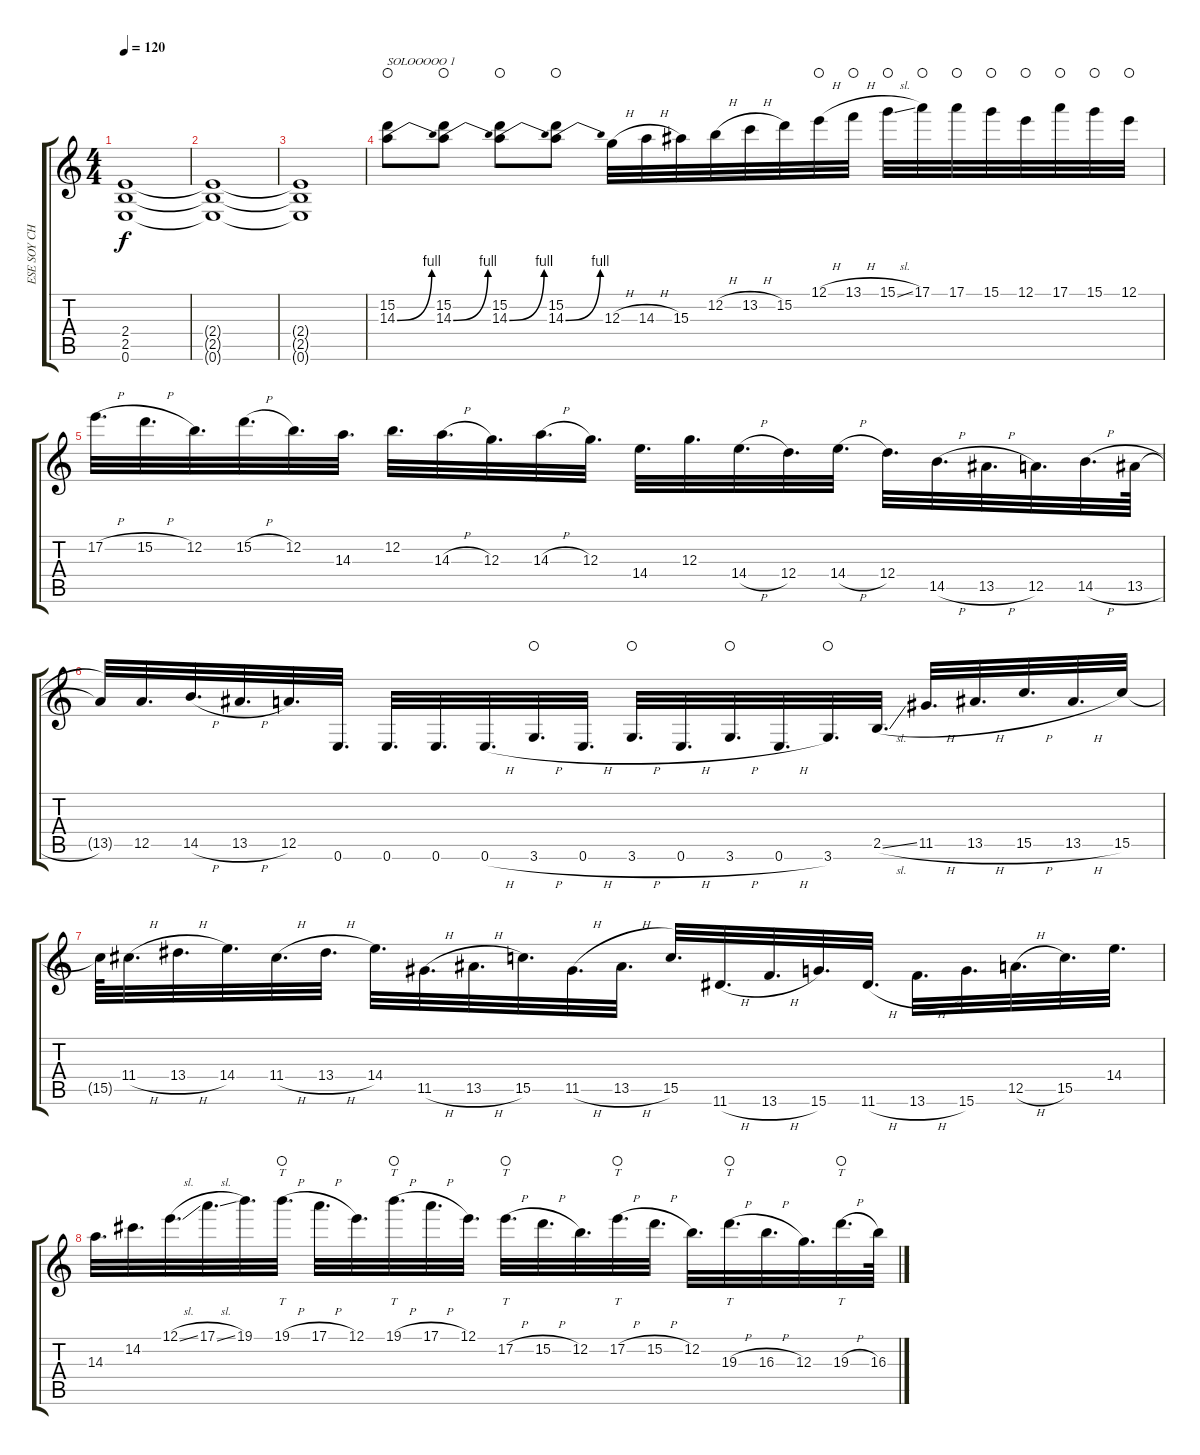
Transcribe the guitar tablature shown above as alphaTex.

\track ("ESE SOY CHOO" "ESE SOY CH") {instrument distortionguitar}
\staff {score tabs}
\tuning (E4 B3 G3 D3 A2 E2) {hide}
\ts (4 4)
\tempo 120
\clef g2
\ks c
(2.4 2.5 0.6).1{dy f} |
(2.4{t} 2.5{t} 0.6{t}).1 |
(2.4{t} 2.5{t} 0.6{t}).1 |
(15.2 14.3{be (bend 0 0 60 4)}).8{txt "SOLOOOOO 1" waho} (15.2 14.3{be (bend 0 0 60 4)}).8{waho} (15.2 14.3{be (bend 0 0 60 4)}).8{waho} (15.2 14.3{be (bend 0 0 60 4)}).8{waho} 12.3{h}.32 14.3{h}.32 15.3.32 12.2{h}.32 13.2{h}.32 15.2.32 12.1{h}.32{waho} 13.1{h}.32{waho} 15.1{sl}.32{waho} 17.1.32{waho} 17.1.32{waho} 15.1.32{waho} 12.1.32{waho} 17.1.32{waho} 15.1.32{waho} 12.1.32{waho} |
17.2{h}.32{d} 15.2{h}.32{d} 12.2.32{d} 15.2{h}.32{d} 12.2.32{d} 14.3.32{d} 12.2.32{d} 14.3{h}.32{d} 12.3.32{d} 14.3{h}.32{d} 12.3.32{d} 14.4.32{d} 12.3.32{d} 14.4{h}.32{d} 12.4.32{d} 14.4{h}.32{d} 12.4.32{d} 14.5{h}.32{d} 13.5{h}.32{d} 12.5.32{d} 14.5{h}.32{d} 13.5{h}.64 |
13.5{t}.32 12.5.32{d} 14.5{h}.32{d} 13.5{h}.32{d} 12.5.32{d} 0.6.32{d} 0.6.32{d} 0.6.32{d} 0.6{h}.32{d} 3.6{h}.32{d waho} 0.6{h}.32{d} 3.6{h}.32{d waho} 0.6{h}.32{d} 3.6{h}.32{d waho} 0.6{h}.32{d} 3.6.32{d waho} 2.5{sl}.32{d} 11.5{h}.32{d} 13.5{h}.32{d} 15.5{h}.32{d} 13.5{h}.32{d} 15.5.32 |
15.5{t}.64 11.4{h}.32{d} 13.4{h}.32{d} 14.4.32{d} 11.4{h}.32{d} 13.4{h}.32{d} 14.4.32{d} 11.5{h}.32{d} 13.5{h}.32{d} 15.5.32{d} 11.5{h}.32{d} 13.5{h}.32{d} 15.5.32{d} 11.6{h}.32{d} 13.6{h}.32{d} 15.6.32{d} 11.6{h}.32{d} 13.6{h}.32{d} 15.6.32{d} 12.5{h}.32{d} 15.5.32{d} 14.4.32{d} |
14.3.32{d} 14.2.32{d} 12.1{sl}.32{d} 17.1{sl}.32{d} 19.1.32{d} 19.1{h}.32{tt d waho} 17.1{h}.32{d} 12.1.32{d} 19.1{h}.32{tt d waho} 17.1{h}.32{d} 12.1.32{d} 17.2{h}.32{tt d waho} 15.2{h}.32{d} 12.2.32{d} 17.2{h}.32{tt d waho} 15.2{h}.32{d} 12.2.32{d} 19.3{h}.32{tt d waho} 16.3{h}.32{d} 12.3.32{d} 19.3{h}.32{tt d waho} 16.3{h}.64
